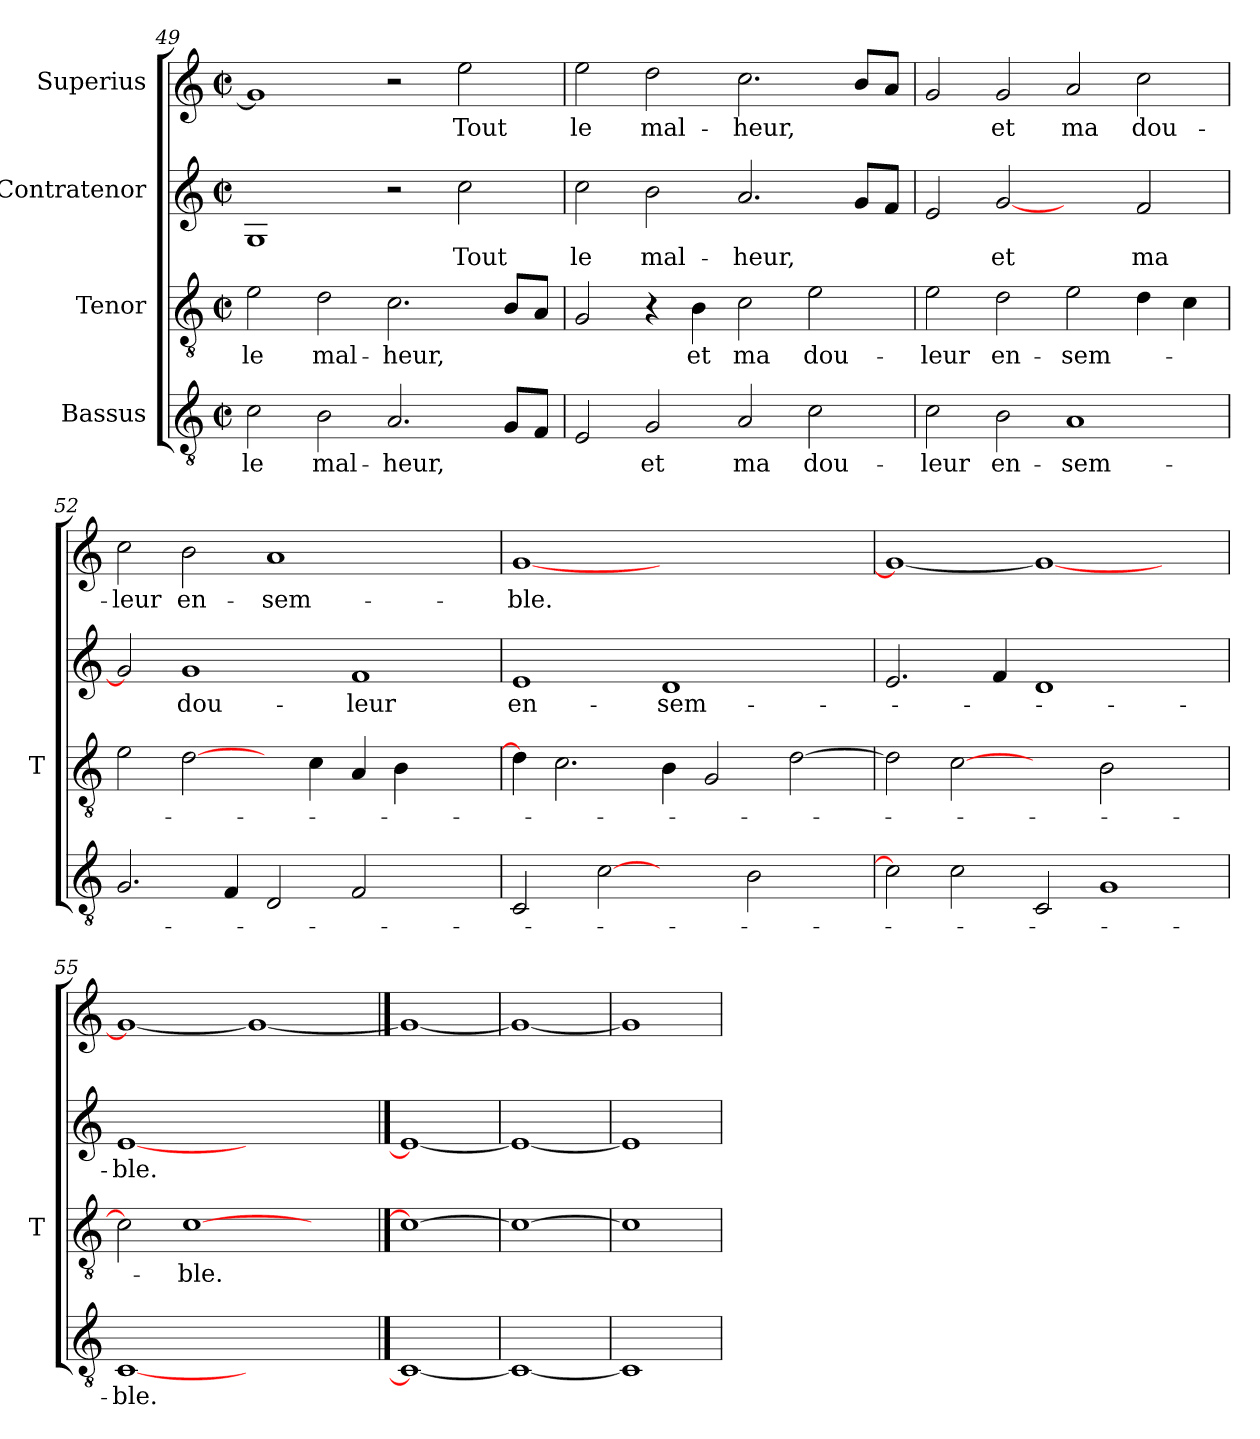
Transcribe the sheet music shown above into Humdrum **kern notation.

**kern	**text	**kern	**text	**kern	**text	**kern	**text
*part4	*part4	*part3	*part3	*part2	*part2	*part1	*part1
*staff4	*staff4	*staff3	*staff3	*staff2	*staff2	*staff1	*staff1
*I"Bassus	*	*I"Tenor	*	*I"Contratenor	*	*I"Superius	*
*	*	*I'T	*	*	*	*	*
*clefGv2	*	*clefGv2	*	*clefG2	*	*clefG2	*
*k[]	*	*k[]	*	*k[]	*	*k[]	*
*C:	*	*C:	*	*C:	*	*C:	*
*M2/2	*	*M2/2	*	*M2/2	*	*M2/2	*
*met(c|)	*	*met(c|)	*	*met(c|)	*	*met(c|)	*
=49	=49	=49	=49	=49	=49	=49	=49
2c	-le	2e	-le	1G	.	1g]	.
2B	mal-	2d	mal-	.	.	.	.
2.A	-heur,	2.c	-heur,	2r	.	2r	.
.	.	.	.	2cc	-Tout	2ee	-Tout
8GL	.	8BL	.	.	.	.	.
8FJ	.	8AJ	.	.	.	.	.
!!LO:PB:g=z
=50	=50	=50	=50	=50	=50	=50	=50
2E	.	2G	.	2cc	-le	2ee	-le
2G	-et	4r	.	2b	mal-	2dd	mal-
.	.	4B	-et	.	.	.	.
2A	-ma	2c	-ma	2.a	-heur,	2.cc	-heur,
2c	dou-	2e	dou-	.	.	.	.
.	.	.	.	8gL	.	8bL	.
.	.	.	.	8fJ	.	8aJ	.
=51	=51	=51	=51	=51	=51	=51	=51
2c	-leur	2e	-leur	2e	.	2g	.
2B	en-	2d	en-	[2g	-et	2g	-et
1A	sem-	2e	sem-	2ryy	.	2a	-ma
.	.	4d	.	2f	-ma	2cc	dou-
.	.	4c	.	.	.	.	.
=52	=52	=52	=52	=52	=52	=52	=52
2.G	.	2e	.	2g]	.	2cc	-leur
.	.	[2d	.	1g	dou-	2b	en-
4F	.	.	.	.	.	.	.
2D	.	4ryy	.	.	.	1a	sem-
.	.	4c	.	.	.	.	.
2F	.	4A	.	1f	-leur	.	.
.	.	4B	.	.	.	.	.
2ryy	.	2ryy	.	.	.	2ryy	.
!!LO:PB:g=z
=53	=53	=53	=53	=53	=53	=53	=53
2C	.	4d]	.	1e	en-	[1g	-ble.
.	.	2.c	.	.	.	.	.
[2c	.	.	.	.	.	.	.
2ryy	.	4B	.	1d	sem-	1ryy	.
.	.	2G	.	.	.	.	.
2B	.	.	.	.	.	.	.
.	.	[2d	.	.	.	.	.
4ryy	.	.	.	4ryy	.	4ryy	.
=54	=54	=54	=54	=54	=54	=54	=54
2c]	.	2d]	.	2.e	.	1g_	.
2c	.	[2c	.	.	.	.	.
.	.	.	.	4f	.	.	.
2C	.	2ryy	.	1d	.	1g_	.
1G	.	2B	.	.	.	.	.
.	.	2ryy	.	2ryy	.	2ryy	.
=55	=55	=55	=55	=55	=55	=55	=55
[1C	-ble.	2c]	.	[1e	-ble.	1g_	.
.	.	[1c	-ble.	.	.	.	.
1ryy	.	.	.	1ryy	.	1g_	-
.	.	2ryy	.	.	.	.	.
==56	==56	==56	==56	==56	==56	==56	==56
1C_	.	1c_	.	1e_	.	1g_	.
=57	=57	=57	=57	=57	=57	=57	=57
1C_	.	1c_	.	1e_	.	1g_	.
=58	=58	=58	=58	=58	=58	=58	=58
1C]	.	1c]	.	1e]	.	1g]	.
=	=	=	=	=	=	=	=
*-	*-	*-	*-	*-	*-	*-	*-
